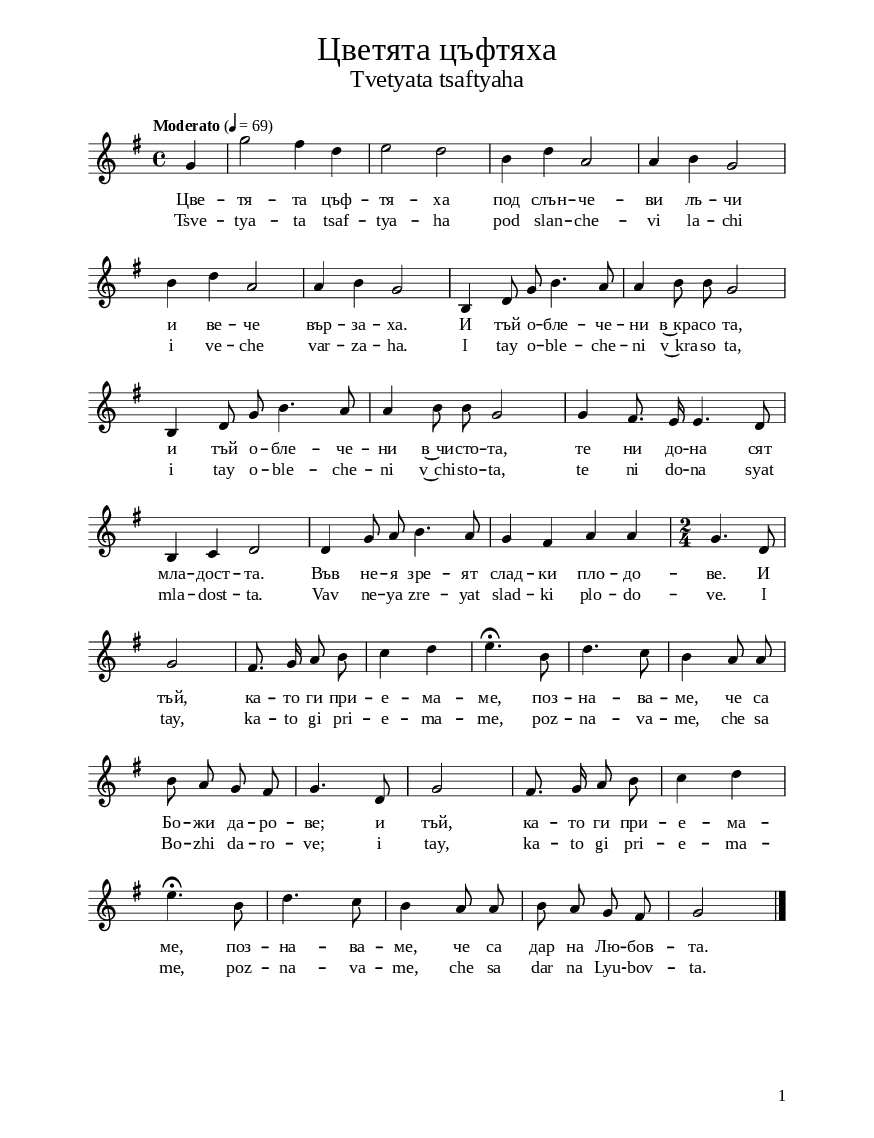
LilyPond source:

\version "2.22.1"

% include paper part and global functions
\include "include/globals.ily"

\bookpart {
  \include "include/bookpart-paper.ily"
  \score {
    \include "include/score-layout.ily"


    \new Voice \absolute {
      \clef treble
      \key g \major
      \time 4/4
      \tempoFunc "Moderato" 4 "69"
      \autoBeamOff

      \partial 4

      g'4 | g''2 fis''4 d''4 |e''2 d''2 | b'4  d''4 a'2| a'4 b'4 g'2 | \break

      b'4 d''4 a'2 | a'4 b'4 g'2| b4 d'8 g'8 b'4. a'8 | a'4 b'8 b'8 g'2 | \break

      b4 d'8 g'8 b'4. a'8 | a'4 b'8 b'8 g'2 | g'4 fis'8. e'16 e'4. d'8 | \break

      b4 c'4 d'2 | d'4 g'8 a'8 b'4. a'8 | g'4 fis'4 a'4 a'4 |  \time 2/4 g'4. d'8 | \break

      g'2 | fis'8. g'16 a'8 b'8 | c''4 d''4 | e''4.\fermata b'8 | d''4. c''8 | b'4 a'8 a'8 | \break

      b'8 a'8 g'8 fis'8 | g'4. d'8 | g'2 | fis'8. g'16 a'8 b'8 | c''4 d''4 | \break

      e''4.\fermata b'8 | d''4. c''8 | b'4 a'8 a'8 | b'8 a'8 g'8 fis'8 | g'2 \bar "|."
    }

    \addlyrics {
      Цве -- тя -- та цъф -- тя -- ха под слън -- че -- ви лъ -- чи

      и ве -- че вър -- за -- ха. И тъй о -- бле -- че -- ни в~кра -- со та,

      и тъй о -- бле -- че -- ни в~чи -- сто -- та, те ни до -- на сят

      мла -- дост -- та. Във не -- я зре -- ят слад -- ки пло -- до -- ве. И

      тъй, ка -- то ги при -- е -- ма -- ме, поз -- на -- ва -- ме, че са

      Бо -- жи да -- ро -- ве;  и

      тъй, ка -- то ги при -- е -- ма -- ме, поз -- на -- ва -- ме, че са дар на Лю -- бов -- та.
    }
    \addlyrics {
      Tsve -- tya -- ta tsaf -- tya -- ha pod slan -- che -- vi la -- chi

      i ve -- che var -- za -- ha. I tay o -- ble -- che -- ni v~kra -- so ta,

      i tay o -- ble -- che -- ni v~chi -- sto -- ta, te ni do -- na syat

      mla -- dost -- ta. Vav ne -- ya zre -- yat slad -- ki plo -- do -- ve. I

      tay, ka -- to gi pri -- e -- ma -- me, poz -- na -- va -- me, che sa

      Bo -- zhi da -- ro -- ve;  i

      tay, ka -- to gi pri -- e -- ma -- me, poz -- na -- va -- me, che sa dar na Lyu -- bov -- ta.}
      \header {
        title = \titleFunc "Цветята цъфтяха" "Tvetyata tsaftyaha"
      }

      \midi{}

    } % score
    %\markup \dc-two "D.C.""con ripetizione"




    %\markup \empty-two

    % include foreign translation(s) of the song

    \pageBreak
    \version "2.22.1"

\markup \fill-line { \fontsize #deTitleFontSize "Die Blumen erblühten" }
\markup \null
\markup \null
\markup \fontsize #deCoupletFontSize {
  \hspace #10
  \override #`(baseline-skip . ,deCoupletBaselineSkip)

  \column {
     \line { " " }

  \line { " "Die Blumen erblühten unter den Strahlen der Sonne,}

  \line { " "und trugen bereits Früchte. }

  \line { " "Und so gekleidet in Schönheit}

  \line { " "und so gekleidet in Reinheit,}

  \line { " "bringen sie uns die Jugend. }

  \line { " "In ihr reifen süße Früchte.}

  \line { " "Und so, wenn wir sie empfangen, }

  \line { " "erkennen wir, dass sie göttliche Gaben sind;}

  \line { " "und so, wenn wir sie empfangen,}

  \line { " "erkennen wir, dass sie eine Gabe der Liebe sind!}

    }


}


  } % bookpart
